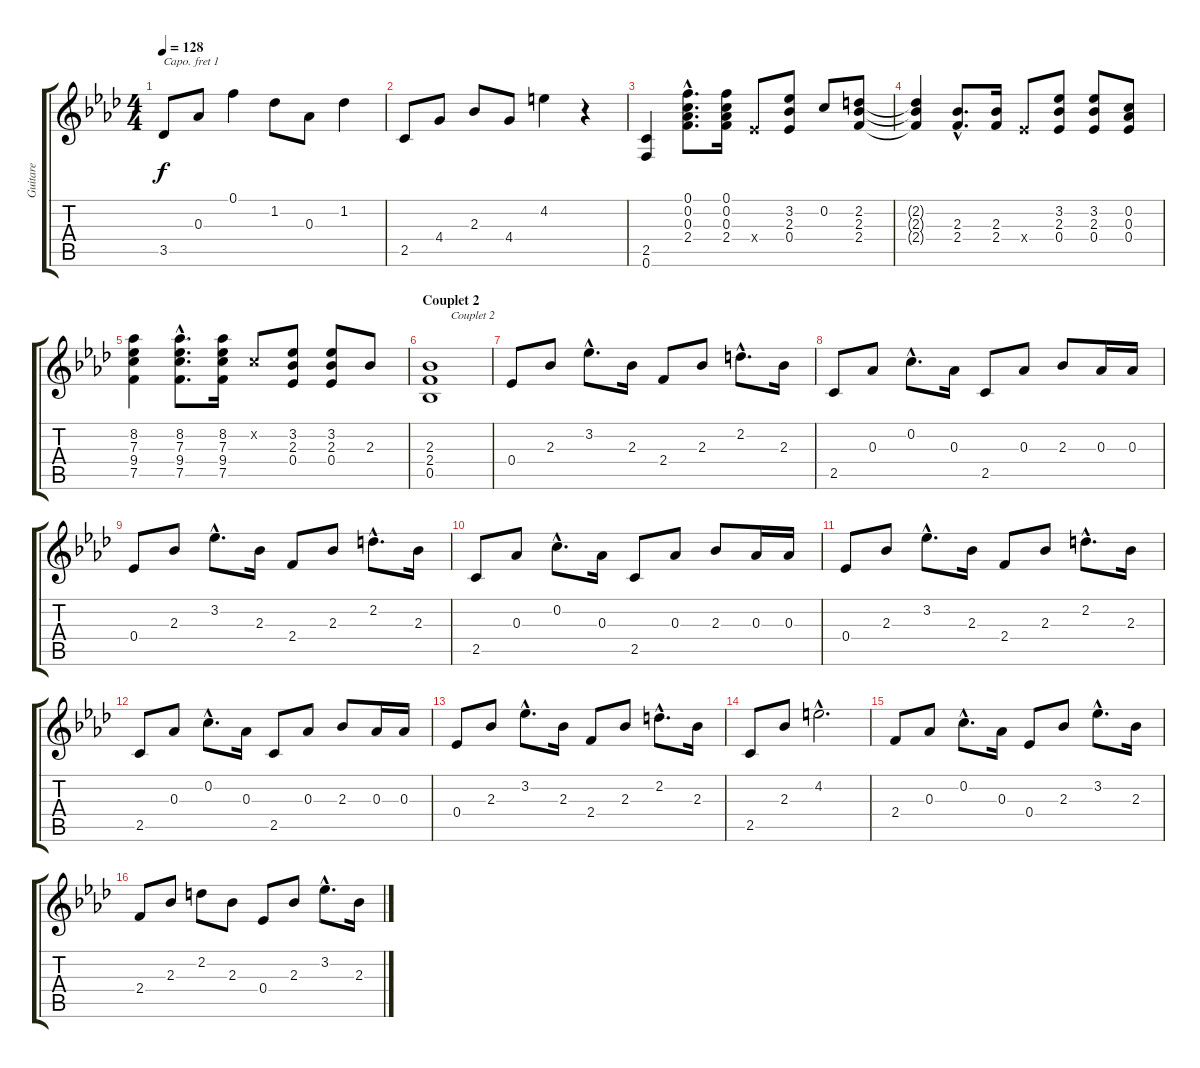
\track ("Guitare" "Guitare") {instrument electricguitarjazz}
\staff {score tabs}
\capo 1
\tuning (E4 B3 G3 D3 A2 E2) {hide}
\ts (4 4)
\tempo 128
\clef g2
\ks ab
3.5.8{dy f} 0.3.8 0.1.4 1.2.8 0.3.8 1.2.4 |
2.5.8 4.4.8 2.3.8 4.4.8 4.2.4 r.4 |
(2.5 0.6).4 (0.1{hac} 0.2{hac} 0.3{hac} 2.4{hac}).8{d} (0.1 0.2 0.3 2.4).16 0.4{x}.8 (3.2 2.3 0.4).8 0.2.8 (2.2 2.3 2.4).8 |
(2.2{t} 2.3{t} 2.4{t}).4 (2.3{hac} 2.4{hac}).8{d} (2.3 2.4).16 0.4{x}.8 (3.2 2.3 0.4).8 (3.2 2.3 0.4).8 (0.2 0.3 0.4).8 |
(8.2 7.3 9.4 7.5).4 (8.2{hac} 7.3{hac} 9.4{hac} 7.5{hac}).8{d} (8.2 7.3 9.4 7.5).16 0.2{x}.8 (3.2 2.3 0.4).8 (3.2 2.3 0.4).8 2.3.8 |
\section ("" "Couplet 2")
(2.3 2.4 0.5).1{txt "       Couplet 2"} |
0.4.8 2.3.8 3.2{hac}.8{d} 2.3.16 2.4.8 2.3.8 2.2{hac}.8{d} 2.3.16 |
2.5.8 0.3.8 0.2{hac}.8{d} 0.3.16 2.5.8 0.3.8 2.3.8 0.3.16 0.3.16 |
0.4.8 2.3.8 3.2{hac}.8{d} 2.3.16 2.4.8 2.3.8 2.2{hac}.8{d} 2.3.16 |
2.5.8 0.3.8 0.2{hac}.8{d} 0.3.16 2.5.8 0.3.8 2.3.8 0.3.16 0.3.16 |
0.4.8 2.3.8 3.2{hac}.8{d} 2.3.16 2.4.8 2.3.8 2.2{hac}.8{d} 2.3.16 |
2.5.8 0.3.8 0.2{hac}.8{d} 0.3.16 2.5.8 0.3.8 2.3.8 0.3.16 0.3.16 |
0.4.8 2.3.8 3.2{hac}.8{d} 2.3.16 2.4.8 2.3.8 2.2{hac}.8{d} 2.3.16 |
2.5.8 2.3.8 4.2{hac}.2{d} |
2.4.8 0.3.8 0.2{hac}.8{d} 0.3.16 0.4.8 2.3.8 3.2{hac}.8{d} 2.3.16 |
2.4.8 2.3.8 2.2.8 2.3.8 0.4.8 2.3.8 3.2{hac}.8{d} 2.3.16
